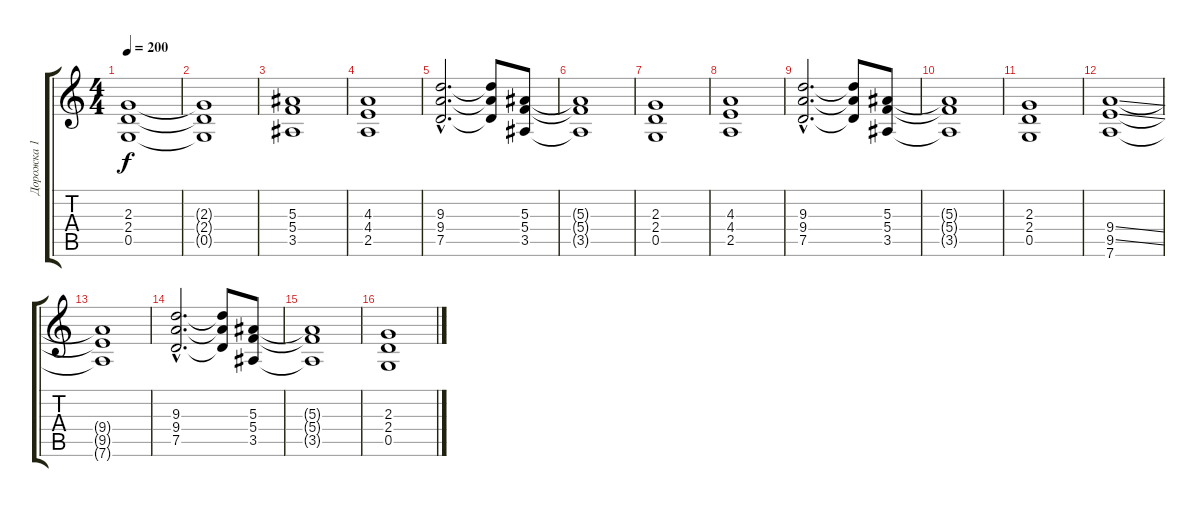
\track ("Дорожка 1" "Дорожка 1") {instrument distortionguitar}
\staff {score tabs}
\tuning (D4 A3 F3 C3 G2 D2) {hide}
\ts (4 4)
\tempo 200
\clef g2
\ks c
(2.3 2.4 0.5).1{dy f} |
(2.3{t} 2.4{t} 0.5{t}).1 |
(5.3 5.4 3.5).1 |
(4.3 4.4 2.5).1 |
(9.3{hac} 9.4{hac} 7.5{hac}).2{d} (9.3{t} 9.4{t} 7.5{t}).8 (5.3 5.4 3.5).8 |
(5.3{t} 5.4{t} 3.5{t}).1 |
(2.3 2.4 0.5).1 |
(4.3 4.4 2.5).1 |
(9.3{hac} 9.4{hac} 7.5{hac}).2{d} (9.3{t} 9.4{t} 7.5{t}).8 (5.3 5.4 3.5).8 |
(5.3{t} 5.4{t} 3.5{t}).1 |
(2.3 2.4 0.5).1 |
(9.4{ss} 9.5{ss} 7.6).1 |
(9.4{t} 9.5{t} 7.6{t}).1 |
(9.3{hac} 9.4{hac} 7.5{hac}).2{d} (9.3{t} 9.4{t} 7.5{t}).8 (5.3 5.4 3.5).8 |
(5.3{t} 5.4{t} 3.5{t}).1 |
(2.3 2.4 0.5).1
